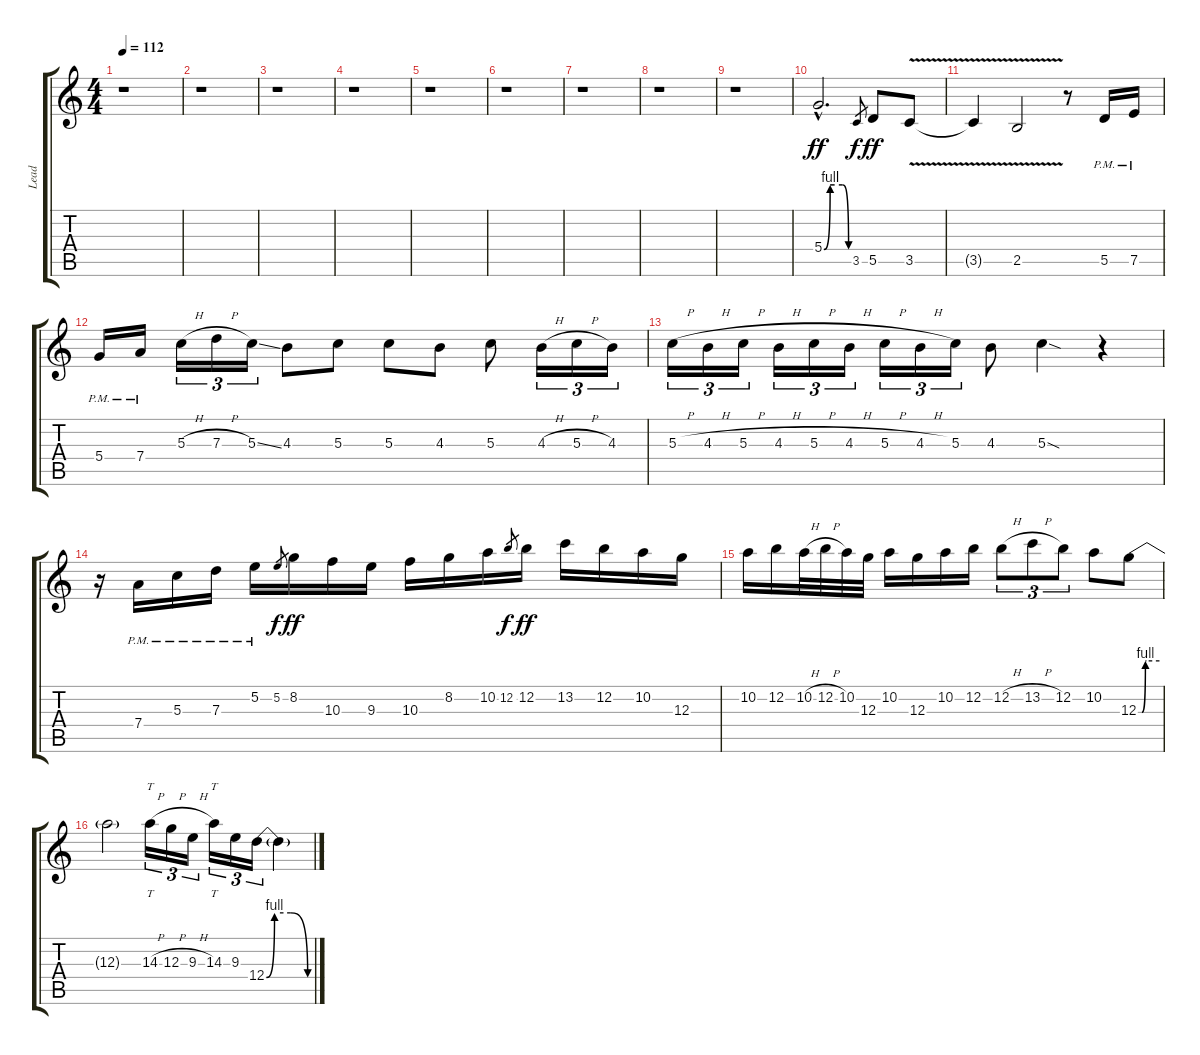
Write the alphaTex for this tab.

\track ("Lead" "Lead") {instrument overdrivenguitar}
\staff {score tabs}
\tuning (E4 B3 G3 D3 A2 E2) {hide}
\ts (4 4)
\tempo 112
\clef g2
\ks c
r.1{dy ff} |
r.1 |
r.1 |
r.1 |
r.1 |
r.1 |
r.1 |
r.1 |
r.1 |
5.4{be (custom 0 0 15 4 26 4 45 4 60 0) hac}.2{d} 3.5.8{gr dy f} 5.5.8{dy ff} 3.5{v}.8 |
3.5{t}.4 2.5{v}.2 r.8 5.5{pm}.16 7.5{pm}.16 |
5.4{pm}.16 7.4{pm}.16 5.3{h}.16{tu (3 2)} 7.3{h}.16{tu (3 2)} 5.3{ss}.16{tu (3 2)} 4.3.8 5.3.8 5.3.8 4.3.8 5.3.8 4.3{h}.16{tu (3 2)} 5.3{h}.16{tu (3 2)} 4.3.16{tu (3 2)} |
5.3{h}.16{tu (3 2)} 4.3{h}.16{tu (3 2)} 5.3{h}.16{tu (3 2)} 4.3{h}.16{tu (3 2)} 5.3{h}.16{tu (3 2)} 4.3{h}.16{tu (3 2)} 5.3{h}.16{tu (3 2)} 4.3{h}.16{tu (3 2)} 5.3.16{tu (3 2)} 4.3.8 5.3{sod}.4 r.4 |
r.16 7.4{pm}.16 5.3{pm}.16 7.3{pm}.16 5.2{pm}.16 5.2.8{gr dy f} 8.2.16{dy ff} 10.3.16 9.3.16 10.3.16 8.2.16 10.2.16 12.2.8{gr dy f} 12.2.16{dy ff} 13.2.16 12.2.16 10.2.16 12.3.16 |
10.2.16 12.2.16 10.2{h}.32 12.2{h}.32 10.2.32 12.3.32 10.2.16 12.3.16 10.2.16 12.2.16 12.2{h}.8{tu (3 2)} 13.2{h}.8{tu (3 2)} 12.2.8{tu (3 2)} 10.2.8 12.3{be (custom 0 0 10 0 20 4 23 4 60 4)}.8 |
12.3{t}.2 14.3{h}.16{tt tu (3 2)} 12.3{h}.16{tu (3 2)} 9.3{h}.16{tu (3 2)} 14.3.16{tt tu (3 2)} 9.3.16{tu (3 2)} 12.4{be (custom 0 0 10 4 30 4 51 0 60 0)}.16{tu (3 2)} 12.4{t}.4
